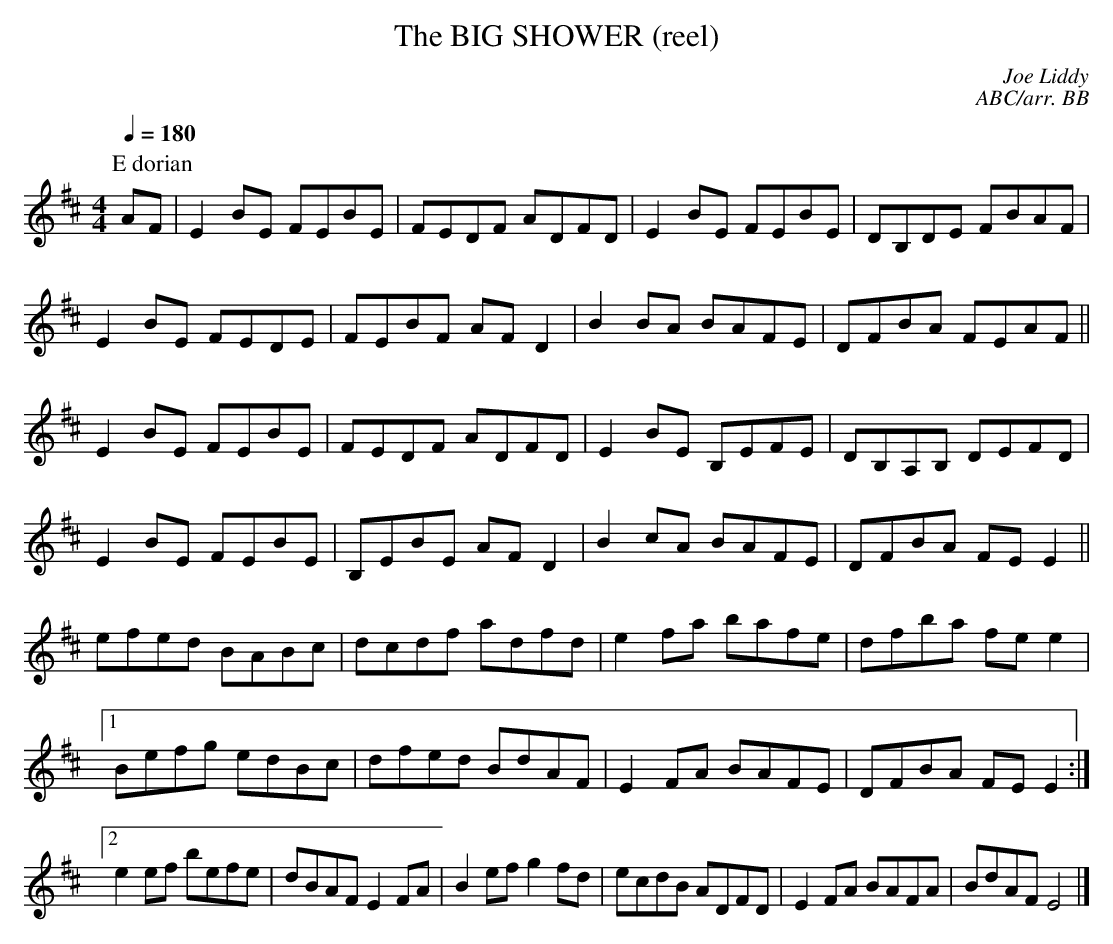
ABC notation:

X:1
T:BIG SHOWER (reel), The
C:Joe Liddy
C:ABC/arr. BB
Q:1/4=180
L:1/8
M:4/4
K:D
P:E dorian
AF|E2BE FEBE|FEDF ADFD|E2BE FEBE|DB,DE FBAF |
E2 BE FEDE|FEBF AF D2|B2 BA BAFE|DFBA FEAF||
E2 BE FEBE|FEDF ADFD|E2 BE B,EFE|DB,A,B, DEFD |
E2 BE FEBE|B,EBE AF D2|B2cA BAFE|DFBA FE E2 ||
efed BABc|dcdf adfd |e2 fa bafe|dfba fe e2 |
[1 Befg edBc|dfed BdAF|E2 FA BAFE|DFBA FE E2 :|
[2 e2 ef befe|dBAF E2 FA|B2 ef g2 fd|ecdB ADFD |\
E2 FA BAFA|BdAF E4 |]
